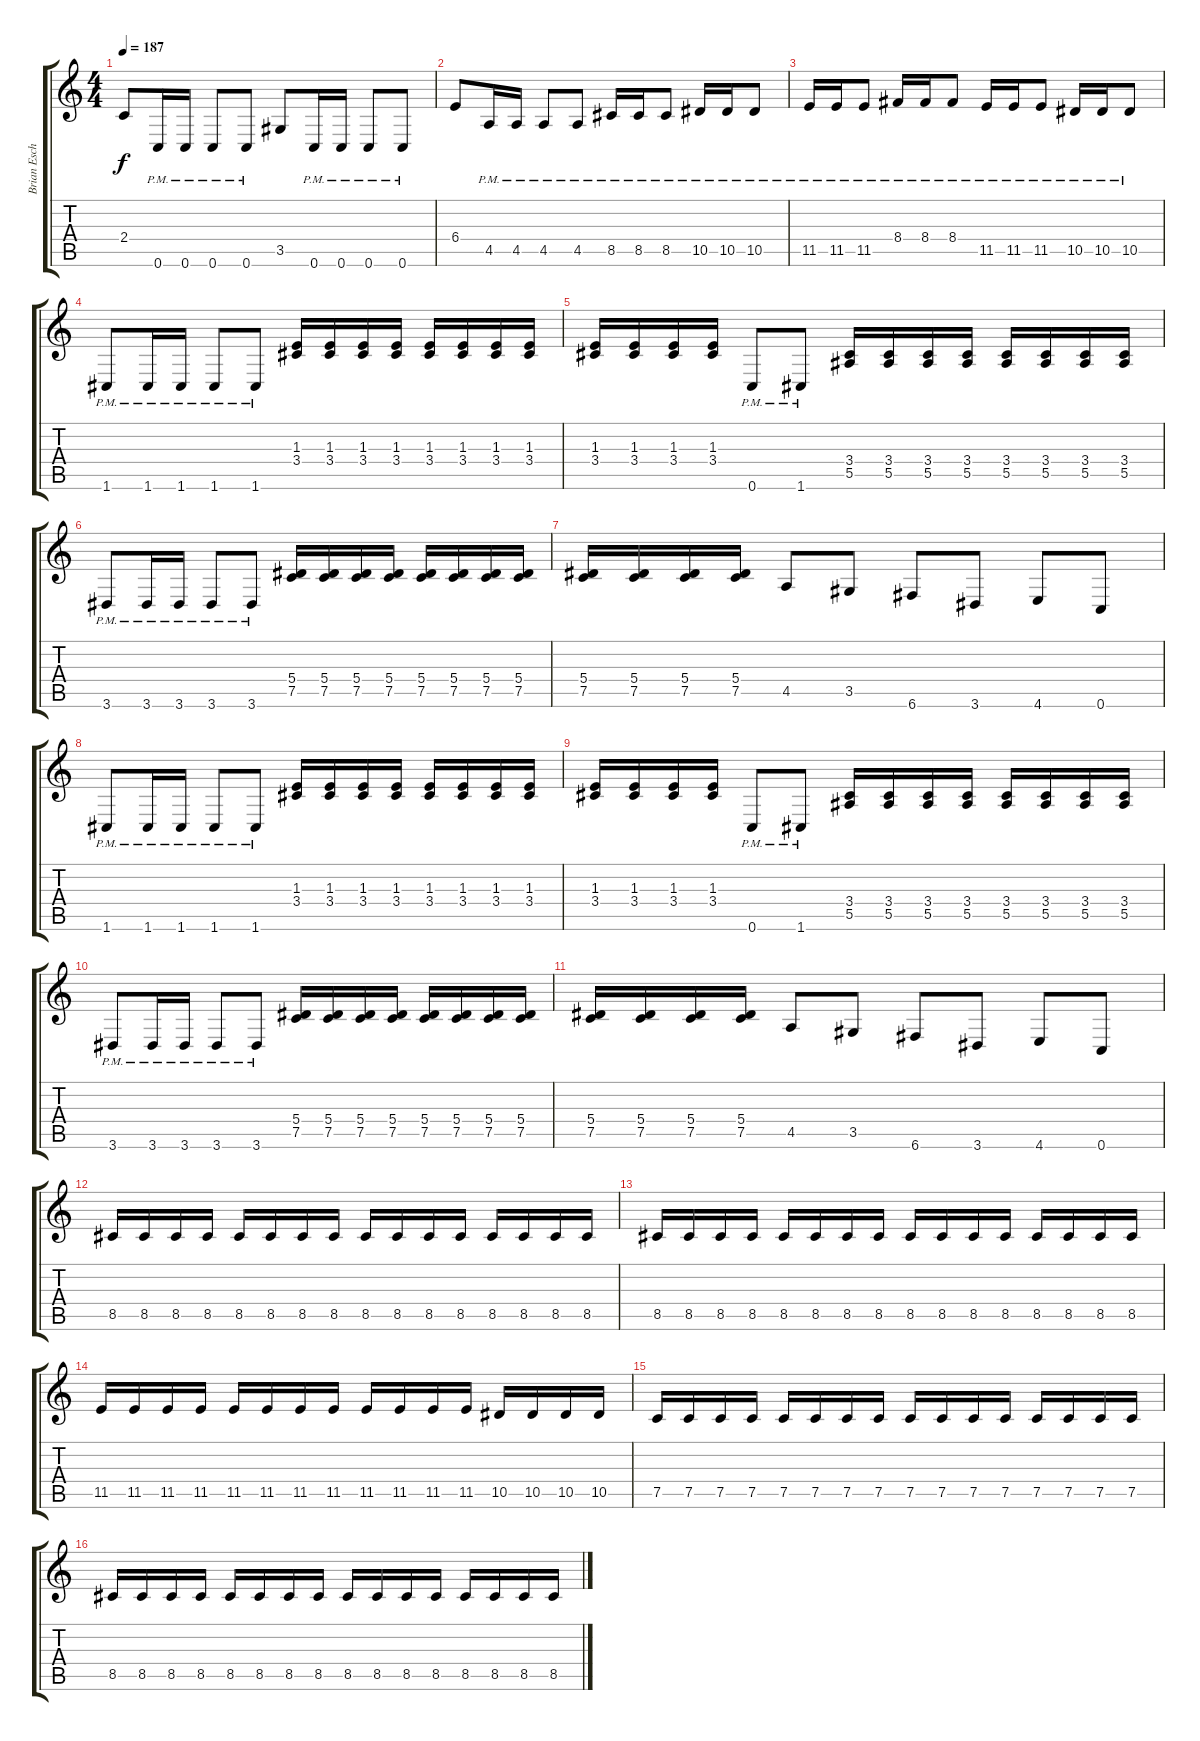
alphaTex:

\track ("Brian Eschbach (Lead Guitar)" "Brian Esch") {instrument distortionguitar}
\staff {score tabs}
\tuning (C4 G3 Eb3 Bb2 F2 C2) {hide}
\ts (4 4)
\tempo 187
\clef g2
\ks c
2.4.8{dy f} 0.6{pm}.16 0.6{pm}.16 0.6{pm}.8 0.6{pm}.8 3.5.8 0.6{pm}.16 0.6{pm}.16 0.6{pm}.8 0.6{pm}.8 |
6.4.8 4.5{pm}.16 4.5{pm}.16 4.5{pm}.8 4.5{pm}.8 8.5{pm}.16 8.5{pm}.16 8.5{pm}.8 10.5{pm}.16 10.5{pm}.16 10.5{pm}.8 |
11.5{pm}.16 11.5{pm}.16 11.5{pm}.8 8.4{pm}.16 8.4{pm}.16 8.4{pm}.8 11.5{pm}.16 11.5{pm}.16 11.5{pm}.8 10.5{pm}.16 10.5{pm}.16 10.5{pm}.8 |
1.6{pm}.8 1.6{pm}.16 1.6{pm}.16 1.6{pm}.8 1.6{pm}.8 (1.3 3.4).16 (1.3 3.4).16 (1.3 3.4).16 (1.3 3.4).16 (1.3 3.4).16 (1.3 3.4).16 (1.3 3.4).16 (1.3 3.4).16 |
(1.3 3.4).16 (1.3 3.4).16 (1.3 3.4).16 (1.3 3.4).16 0.6{pm}.8 1.6{pm}.8 (3.4 5.5).16 (3.4 5.5).16 (3.4 5.5).16 (3.4 5.5).16 (3.4 5.5).16 (3.4 5.5).16 (3.4 5.5).16 (3.4 5.5).16 |
3.6{pm}.8 3.6{pm}.16 3.6{pm}.16 3.6{pm}.8 3.6{pm}.8 (5.4 7.5).16 (5.4 7.5).16 (5.4 7.5).16 (5.4 7.5).16 (5.4 7.5).16 (5.4 7.5).16 (5.4 7.5).16 (5.4 7.5).16 |
(5.4 7.5).16 (5.4 7.5).16 (5.4 7.5).16 (5.4 7.5).16 4.5.8 3.5.8 6.6.8 3.6.8 4.6.8 0.6.8 |
1.6{pm}.8 1.6{pm}.16 1.6{pm}.16 1.6{pm}.8 1.6{pm}.8 (1.3 3.4).16 (1.3 3.4).16 (1.3 3.4).16 (1.3 3.4).16 (1.3 3.4).16 (1.3 3.4).16 (1.3 3.4).16 (1.3 3.4).16 |
(1.3 3.4).16 (1.3 3.4).16 (1.3 3.4).16 (1.3 3.4).16 0.6{pm}.8 1.6{pm}.8 (3.4 5.5).16 (3.4 5.5).16 (3.4 5.5).16 (3.4 5.5).16 (3.4 5.5).16 (3.4 5.5).16 (3.4 5.5).16 (3.4 5.5).16 |
3.6{pm}.8 3.6{pm}.16 3.6{pm}.16 3.6{pm}.8 3.6{pm}.8 (5.4 7.5).16 (5.4 7.5).16 (5.4 7.5).16 (5.4 7.5).16 (5.4 7.5).16 (5.4 7.5).16 (5.4 7.5).16 (5.4 7.5).16 |
(5.4 7.5).16 (5.4 7.5).16 (5.4 7.5).16 (5.4 7.5).16 4.5.8 3.5.8 6.6.8 3.6.8 4.6.8 0.6.8 |
8.5.16{volume 11 balance 8 instrument overdrivenguitar} 8.5.16 8.5.16 8.5.16 8.5.16 8.5.16 8.5.16 8.5.16 8.5.16 8.5.16 8.5.16 8.5.16 8.5.16 8.5.16 8.5.16 8.5.16 |
8.5.16 8.5.16 8.5.16 8.5.16 8.5.16 8.5.16 8.5.16 8.5.16 8.5.16 8.5.16 8.5.16 8.5.16 8.5.16 8.5.16 8.5.16 8.5.16 |
11.5.16 11.5.16 11.5.16 11.5.16 11.5.16 11.5.16 11.5.16 11.5.16 11.5.16 11.5.16 11.5.16 11.5.16 10.5.16 10.5.16 10.5.16 10.5.16 |
7.5.16 7.5.16 7.5.16 7.5.16 7.5.16 7.5.16 7.5.16 7.5.16 7.5.16 7.5.16 7.5.16 7.5.16 7.5.16 7.5.16 7.5.16 7.5.16 |
8.5.16 8.5.16 8.5.16 8.5.16 8.5.16 8.5.16 8.5.16 8.5.16 8.5.16 8.5.16 8.5.16 8.5.16 8.5.16 8.5.16 8.5.16 8.5.16
